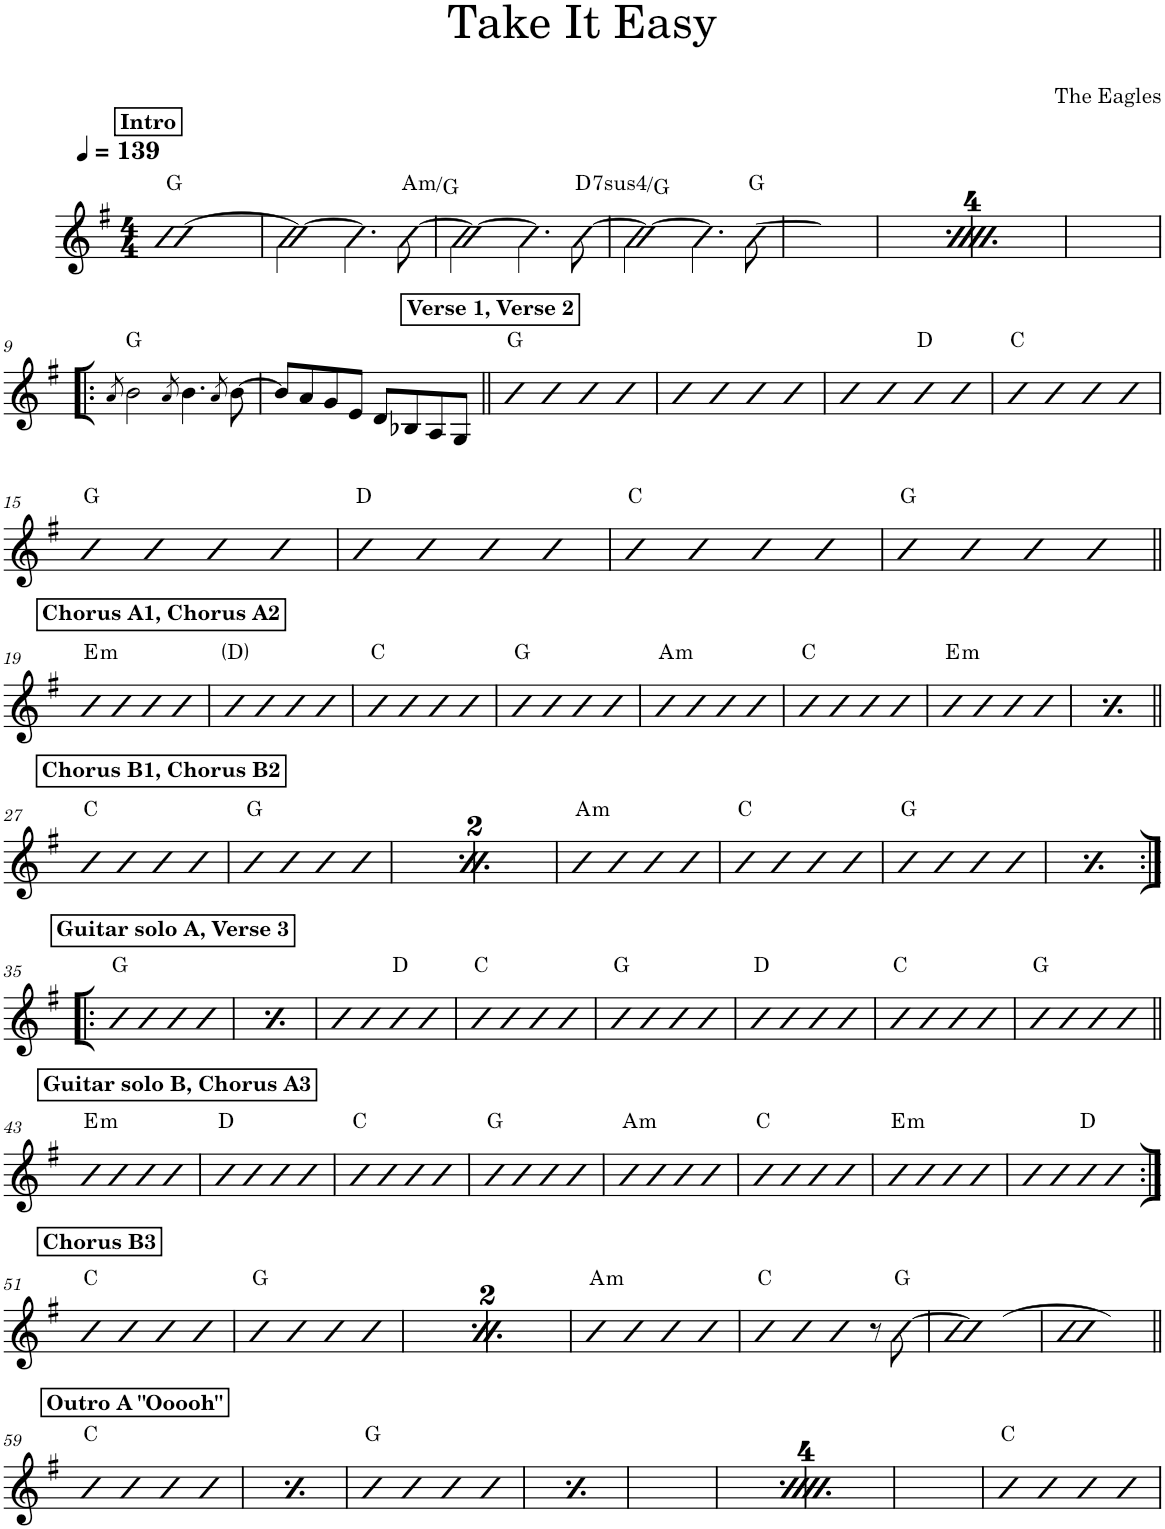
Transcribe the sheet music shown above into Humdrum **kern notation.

**kern	**harte
*part1	*part1
*staff1	*
*I"Piano	*
*I'Pno.	*
*clefG2	*
*k[f#]	*
*M4/4	*
*MM139	*
!!LO:REH:place=s1:a:B:cj:t=Intro
=1	=1
[1b	G:maj
=2	=2
2b\_	.
4.b\]	.
!	!LO:H:kt=m
[8b\	A:min/b7
=3	=3
2b\_	.
4.b\]	.
!	!LO:H:kt=74
[8b\	D:sus4(7)/4
=4	=4
2b\_	.
4.b\]	.
8b\	G:maj
=5	=5
!!LO:REH:place=s1:a:B:cj:t=Intro
*MM139	*
[1b	G:maj
=6	=6
2b\_	.
4.b\]	.
!	!LO:H:kt=m
[8b\	A:min/b7
=7	=7
2b\_	.
4.b\]	.
!	!LO:H:kt=74
[8b\	D:sus4(7)/4
=8	=8
2b\_	.
4.b\]	.
8b\	G:maj
!!LO:LB:g=z
=9!|:	=9!|:
8qa/	.
2b\	G:maj
8qa/	.
4.b\	.
8qa/	.
[8b\	.
=10	=10
8b/L]	.
8a/	.
8g/	.
8e/J	.
8d/L	.
8B-X/	.
8A/	.
8G/J	.
!!LO:REH:place=s1:a:B:cj:t=Verse 1, Verse 2
=11||	=11||
4b	G:maj
4b	.
4b	.
4b	.
=12	=12
4b	.
4b	.
4b	.
4b	.
=13	=13
4b	.
4b	.
4b	D:maj
4b	.
=14	=14
4b	C:maj
4b	.
4b	.
4b	.
!!LO:LB:g=z
=15	=15
4b	G:maj
4b	.
4b	.
4b	.
=16	=16
4b	D:maj
4b	.
4b	.
4b	.
=17	=17
4b	C:maj
4b	.
4b	.
4b	.
=18	=18
4b	G:maj
4b	.
4b	.
4b	.
!!LO:LB:g=z
!!LO:REH:place=s1:a:B:cj:t=Chorus A1, Chorus A2
=19||	=19||
!	!LO:H:kt=m
4b	E:min
4b	.
4b	.
4b	.
=20	=20
4b	D:maj
4b	.
4b	.
4b	.
=21	=21
4b	C:maj
4b	.
4b	.
4b	.
=22	=22
4b	G:maj
4b	.
4b	.
4b	.
=23	=23
!	!LO:H:kt=m
4b	A:min
4b	.
4b	.
4b	.
=24	=24
4b	C:maj
4b	.
4b	.
4b	.
=25	=25
!	!LO:H:kt=m
4b	E:min
4b	.
4b	.
4b	.
=26	=26
!	!LO:H:kt=m
4b	E:min
4b	.
4b	.
4b	.
!!LO:LB:g=z
!!LO:REH:place=s1:a:B:cj:t=Chorus B1, Chorus B2
=27||	=27||
4b	C:maj
4b	.
4b	.
4b	.
=28	=28
4b	G:maj
4b	.
4b	.
4b	.
!!LO:REH:place=s1:a:B:cj:t=Chorus B1, Chorus B2
=29	=29
4b	C:maj
4b	.
4b	.
4b	.
=30	=30
4b	G:maj
4b	.
4b	.
4b	.
=31	=31
!	!LO:H:kt=m
4b	A:min
4b	.
4b	.
4b	.
=32	=32
4b	C:maj
4b	.
4b	.
4b	.
=33	=33
4b	G:maj
4b	.
4b	.
4b	.
=34	=34
4b	G:maj
4b	.
4b	.
4b	.
!!LO:LB:g=z
!!LO:REH:place=s1:a:B:cj:t=Guitar solo A, Verse 3
=35:|!|:	=35:|!|:
4b	G:maj
4b	.
4b	.
4b	.
!!LO:REH:place=s1:a:B:cj:t=Guitar solo A, Verse 3
=36	=36
4b	G:maj
4b	.
4b	.
4b	.
=37	=37
4b	.
4b	.
4b	D:maj
4b	.
=38	=38
4b	C:maj
4b	.
4b	.
4b	.
=39	=39
4b	G:maj
4b	.
4b	.
4b	.
=40	=40
4b	D:maj
4b	.
4b	.
4b	.
=41	=41
4b	C:maj
4b	.
4b	.
4b	.
=42	=42
4b	G:maj
4b	.
4b	.
4b	.
!!LO:LB:g=z
!!LO:REH:place=s1:a:B:cj:t=Guitar solo B, Chorus A3
=43||	=43||
!	!LO:H:kt=m
4b	E:min
4b	.
4b	.
4b	.
=44	=44
4b	D:maj
4b	.
4b	.
4b	.
=45	=45
4b	C:maj
4b	.
4b	.
4b	.
=46	=46
4b	G:maj
4b	.
4b	.
4b	.
=47	=47
!	!LO:H:kt=m
4b	A:min
4b	.
4b	.
4b	.
=48	=48
4b	C:maj
4b	.
4b	.
4b	.
=49	=49
!	!LO:H:kt=m
4b	E:min
4b	.
4b	.
4b	.
=50	=50
4b	.
4b	.
4b	D:maj
4b	.
!!LO:LB:g=z
!!LO:REH:place=s1:a:B:cj:t=Chorus B3
=51:|!	=51:|!
4b	C:maj
4b	.
4b	.
4b	.
=52	=52
4b	G:maj
4b	.
4b	.
4b	.
!!LO:REH:place=s1:a:B:cj:t=Chorus B3
=53	=53
4b	C:maj
4b	.
4b	.
4b	.
=54	=54
4b	G:maj
4b	.
4b	.
4b	.
=55	=55
!	!LO:H:kt=m
4b	A:min
4b	.
4b	.
4b	.
=56	=56
4b	C:maj
4b	.
4b	.
8r	.
[8b\	G:maj
=57	=57
1b_	.
=58	=58
1b]	.
!!LO:LB:g=z
!!LO:REH:place=s1:a:B:cj:t=Outro A "Ooooh"
=59||	=59||
4b	C:maj
4b	.
4b	.
4b	.
!!LO:REH:place=s1:a:B:cj:t=Outro A "Ooooh"
=60	=60
4b	C:maj
4b	.
4b	.
4b	.
=61	=61
4b	G:maj
4b	.
4b	.
4b	.
=62	=62
4b	G:maj
4b	.
4b	.
4b	.
!!LO:REH:place=s1:a:B:cj:t=Outro A "Ooooh"
=63	=63
4b	C:maj
4b	.
4b	.
4b	.
!!LO:REH:place=s1:a:B:cj:t=Outro A "Ooooh"
=64	=64
4b	C:maj
4b	.
4b	.
4b	.
=65	=65
4b	G:maj
4b	.
4b	.
4b	.
=66	=66
4b	G:maj
4b	.
4b	.
4b	.
=67	=67
4b	C:maj
4b	.
4b	.
4b	.
=	=
*-	*-
